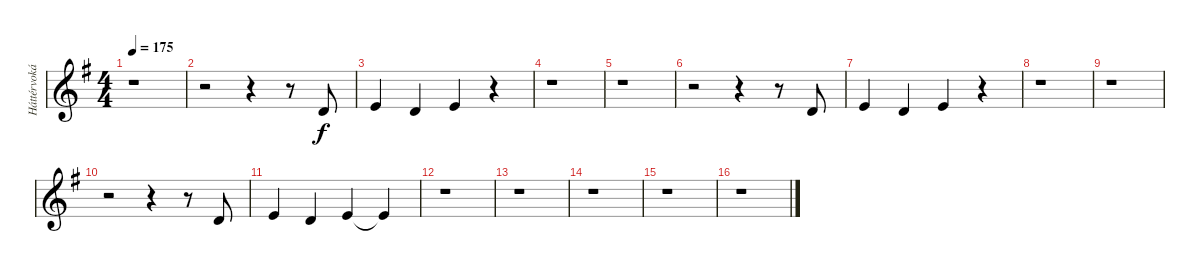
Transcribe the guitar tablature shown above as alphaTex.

\track ("Háttérvokál" "Háttérvoká") {instrument choiraahs}
\staff {score}
\tuning (E4 B3 G3 D3 A2 E2) {hide}
\ts (4 4)
\tempo 175
\clef g2
\ks g
r.1{dy f} |
r.2 r.4 r.8 3.2.8 |
0.1.4 3.2.4 0.1.4 r.4 |
r.1 |
r.1 |
r.2 r.4 r.8 3.2.8 |
0.1.4 3.2.4 0.1.4 r.4 |
r.1 |
r.1 |
r.2 r.4 r.8 3.2.8 |
0.1.4 3.2.4 0.1.4 0.1{t}.4 |
r.1 |
r.1 |
r.1 |
r.1 |
r.1
